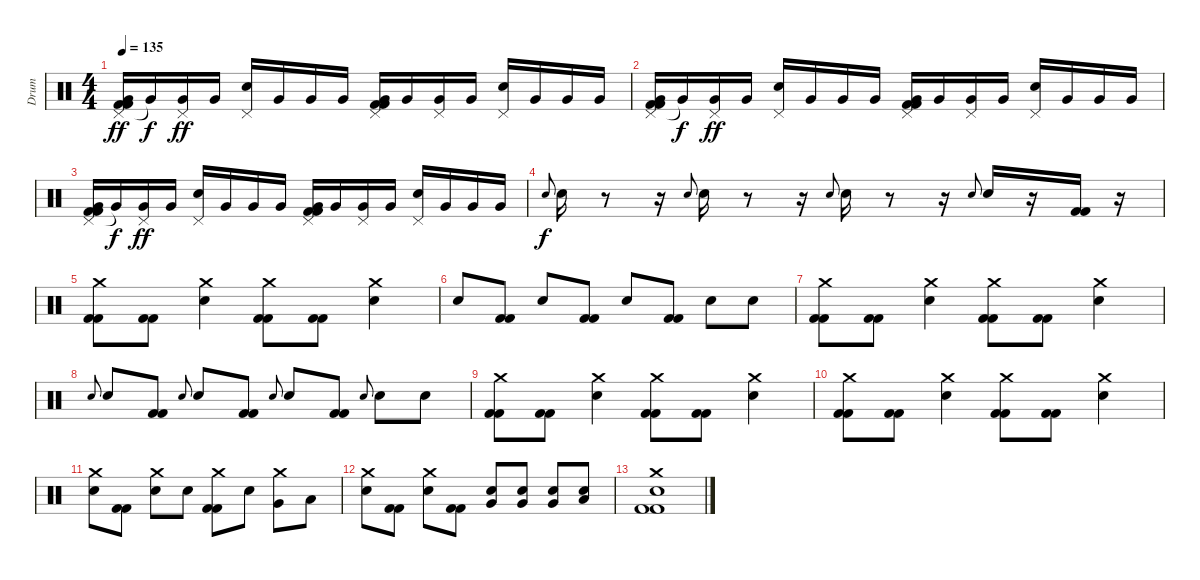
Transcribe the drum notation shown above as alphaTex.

\track ("Drum" "Drum") {instrument percussion}
\staff {score}
\articulation defaults
\ts (4 4)
\tempo 135
\clef neutral
\ks c
("Pedal Hi-Hat (hit)" "Very Low Tom (hit)" "Kick (hit) 2" "Kick (hit) 2").16{dy ff} "Very Low Tom (hit)"{t}.16{dy f} ("Pedal Hi-Hat (hit)" "Very Low Tom (hit)").16{dy ff} "Very Low Tom (hit)".16 ("Pedal Hi-Hat (hit)" "Electric Snare (hit)").16 "Very Low Tom (hit)".16 "Very Low Tom (hit)".16 "Very Low Tom (hit)".16 ("Pedal Hi-Hat (hit)" "Very Low Tom (hit)" "Kick (hit) 2" "Kick (hit) 2").16 "Very Low Tom (hit)".16 ("Pedal Hi-Hat (hit)" "Very Low Tom (hit)").16 "Very Low Tom (hit)".16 ("Pedal Hi-Hat (hit)" "Electric Snare (hit)").16 "Very Low Tom (hit)".16 "Very Low Tom (hit)".16 "Very Low Tom (hit)".16 |
("Pedal Hi-Hat (hit)" "Very Low Tom (hit)" "Kick (hit) 2" "Kick (hit) 2").16 "Very Low Tom (hit)"{t}.16{dy f} ("Pedal Hi-Hat (hit)" "Very Low Tom (hit)").16{dy ff} "Very Low Tom (hit)".16 ("Pedal Hi-Hat (hit)" "Electric Snare (hit)").16 "Very Low Tom (hit)".16 "Very Low Tom (hit)".16 "Very Low Tom (hit)".16 ("Pedal Hi-Hat (hit)" "Very Low Tom (hit)" "Kick (hit) 2" "Kick (hit) 2").16 "Very Low Tom (hit)".16 ("Pedal Hi-Hat (hit)" "Very Low Tom (hit)").16 "Very Low Tom (hit)".16 ("Pedal Hi-Hat (hit)" "Electric Snare (hit)").16 "Very Low Tom (hit)".16 "Very Low Tom (hit)".16 "Very Low Tom (hit)".16 |
("Pedal Hi-Hat (hit)" "Very Low Tom (hit)" "Kick (hit) 2" "Kick (hit) 2").16 "Very Low Tom (hit)"{t}.16{dy f} ("Pedal Hi-Hat (hit)" "Very Low Tom (hit)").16{dy ff} "Very Low Tom (hit)".16 ("Pedal Hi-Hat (hit)" "Electric Snare (hit)").16 "Very Low Tom (hit)".16 "Very Low Tom (hit)".16 "Very Low Tom (hit)".16 ("Pedal Hi-Hat (hit)" "Very Low Tom (hit)" "Kick (hit) 2" "Kick (hit) 2").16 "Very Low Tom (hit)".16 ("Pedal Hi-Hat (hit)" "Very Low Tom (hit)").16 "Very Low Tom (hit)".16 ("Pedal Hi-Hat (hit)" "Electric Snare (hit)").16 "Very Low Tom (hit)".16 "Very Low Tom (hit)".16 "Very Low Tom (hit)".16 |
"Electric Snare (hit)".8{gr onbeat dy f} "Electric Snare (hit)".16 r.8 r.16 "Electric Snare (hit)".8{gr onbeat} "Electric Snare (hit)".16 r.8 r.16 "Electric Snare (hit)".8{gr onbeat} "Electric Snare (hit)".16 r.8 r.16 "Electric Snare (hit)".8{gr onbeat} "Electric Snare (hit)".16 r.16 ("Kick (hit) 2" "Kick (hit) 2").16 r.16 |
("Crash medium (hit)" "Kick (hit) 2" "Kick (hit) 2").8 ("Kick (hit) 2" "Kick (hit) 2").8 ("Crash medium (hit)" "Electric Snare (hit)").4 ("Crash medium (hit)" "Kick (hit) 2" "Kick (hit) 2").8 ("Kick (hit) 2" "Kick (hit) 2").8 ("Crash medium (hit)" "Electric Snare (hit)").4 |
"Electric Snare (hit)".8 ("Kick (hit) 2" "Kick (hit) 2").8 "Electric Snare (hit)".8 ("Kick (hit) 2" "Kick (hit) 2").8 "Electric Snare (hit)".8 ("Kick (hit) 2" "Kick (hit) 2").8 "Electric Snare (hit)".8 "Electric Snare (hit)".8 |
("Crash medium (hit)" "Kick (hit) 2" "Kick (hit) 2").8 ("Kick (hit) 2" "Kick (hit) 2").8 ("Crash medium (hit)" "Electric Snare (hit)").4 ("Crash medium (hit)" "Kick (hit) 2" "Kick (hit) 2").8 ("Kick (hit) 2" "Kick (hit) 2").8 ("Crash medium (hit)" "Electric Snare (hit)").4 |
"Electric Snare (hit)".8{gr onbeat} "Electric Snare (hit)".8 ("Kick (hit) 2" "Kick (hit) 2").8 "Electric Snare (hit)".8{gr onbeat} "Electric Snare (hit)".8 ("Kick (hit) 2" "Kick (hit) 2").8 "Electric Snare (hit)".8{gr onbeat} "Electric Snare (hit)".8 ("Kick (hit) 2" "Kick (hit) 2").8 "Electric Snare (hit)".8{gr onbeat} "Electric Snare (hit)".8 "Electric Snare (hit)".8 |
("Crash medium (hit)" "Kick (hit) 2" "Kick (hit) 2").8 ("Kick (hit) 2" "Kick (hit) 2").8 ("Crash medium (hit)" "Electric Snare (hit)").4 ("Crash medium (hit)" "Kick (hit) 2" "Kick (hit) 2").8 ("Kick (hit) 2" "Kick (hit) 2").8 ("Crash medium (hit)" "Electric Snare (hit)").4 |
("Crash medium (hit)" "Kick (hit) 2" "Kick (hit) 2").8 ("Kick (hit) 2" "Kick (hit) 2").8 ("Crash medium (hit)" "Electric Snare (hit)").4 ("Crash medium (hit)" "Kick (hit) 2" "Kick (hit) 2").8 ("Kick (hit) 2" "Kick (hit) 2").8 ("Crash medium (hit)" "Electric Snare (hit)").4 |
("Crash medium (hit)" "Electric Snare (hit)").8 ("Kick (hit) 2" "Kick (hit) 2").8 ("Crash medium (hit)" "Electric Snare (hit)").8 "Electric Snare (hit)".8 ("Crash medium (hit)" "Kick (hit) 2" "Kick (hit) 2").8 "Electric Snare (hit)".8 ("Crash medium (hit)" "Very Low Tom (hit)").8 "Low Floor Tom (hit)".8 |
("Crash medium (hit)" "Electric Snare (hit)").8 ("Kick (hit) 2" "Kick (hit) 2").8 ("Crash medium (hit)" "Electric Snare (hit)").8 ("Kick (hit) 2" "Kick (hit) 2").8 ("Very Low Tom (hit)" "Electric Snare (hit)").8 ("Very Low Tom (hit)" "Electric Snare (hit)").8 ("Very Low Tom (hit)" "Electric Snare (hit)").8 ("Low Floor Tom (hit)" "Electric Snare (hit)").8 |
("Crash medium (hit)" "Electric Snare (hit)" "Kick (hit) 2" "Kick (hit) 2").1
